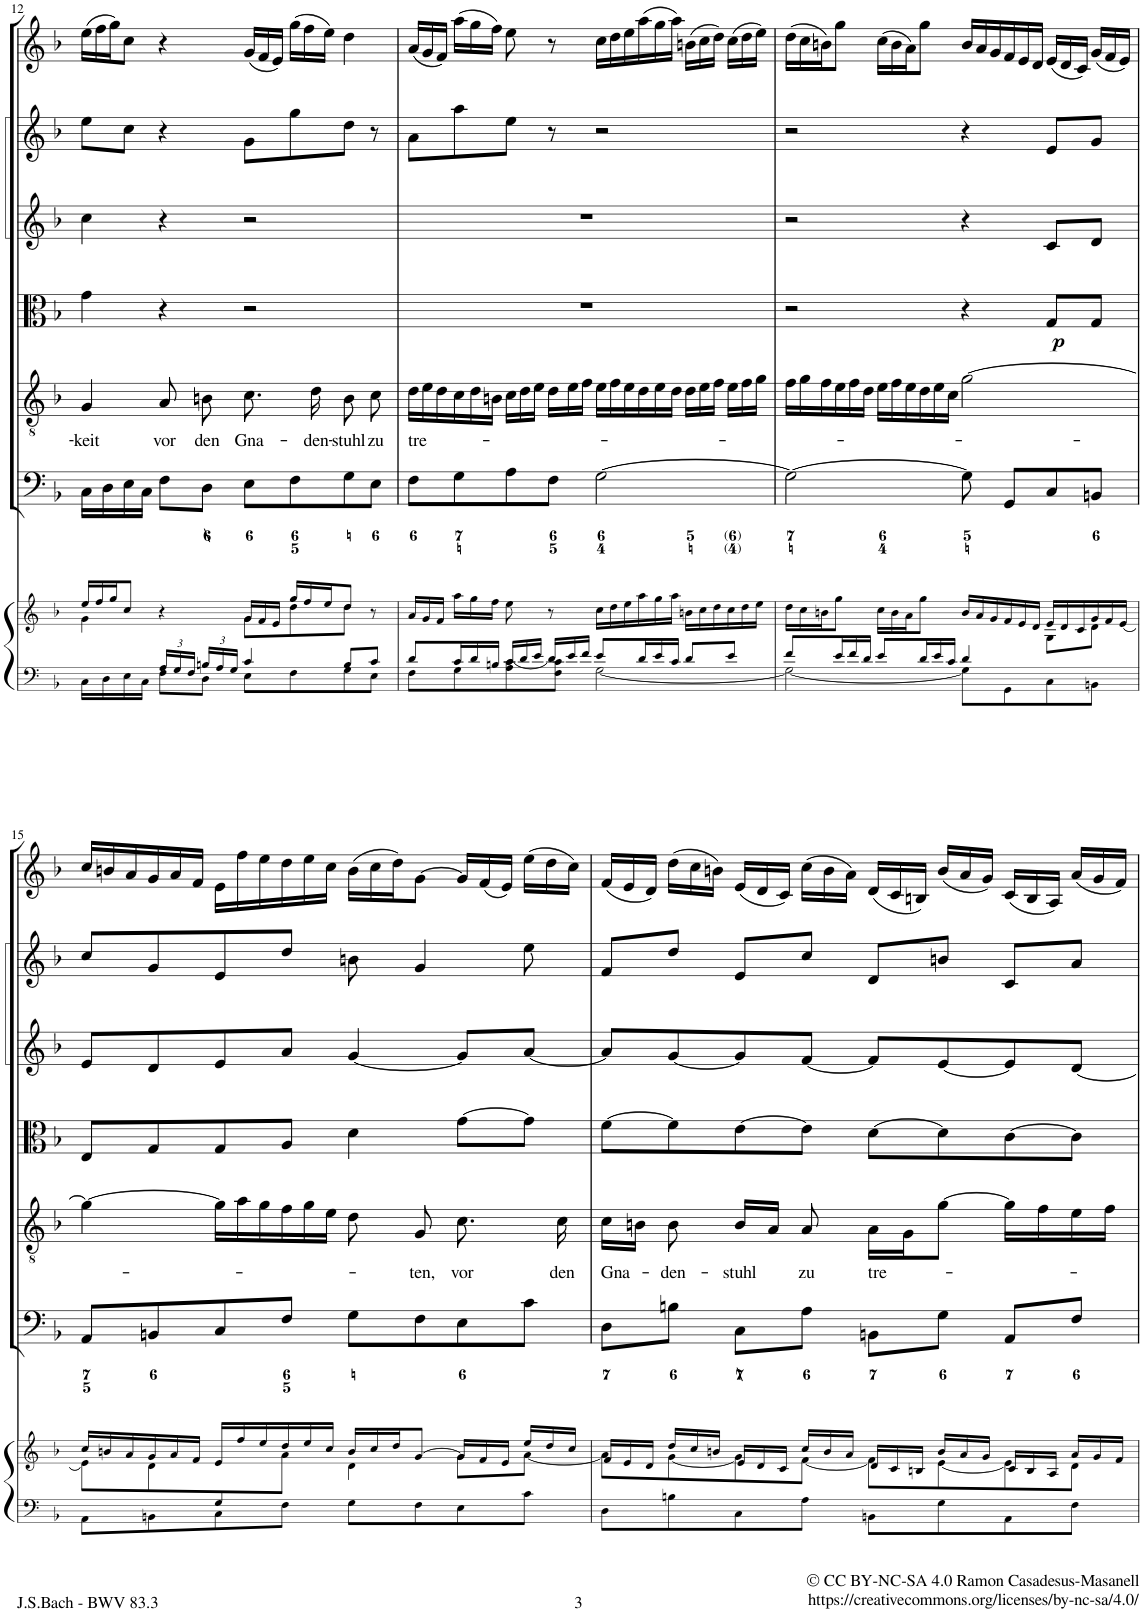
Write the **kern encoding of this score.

**kern	**kern	**kern	**kern	**text	**kern	**dynam	**kern	**kern	**kern
*part7	*part7	*part6	*part5	*part5	*part4	*part4	*part3	*part2	*part1
*staff8	*staff7	*staff6	*staff5	*staff5	*staff4	*staff4	*staff3	*staff2	*staff1
*I"Piano reduction	*	*I"Continuo	*I"Tenore	*	*I"Viola	*	*I"Violino II	*I"Violino I	*I"Violino Solo
*I'Pno	*	*	*	*	*	*	*	*	*I'Vln
!!LO:PB:g=z
*clefF4	*clefG2	*clefF4	*clefGv2	*	*clefC3	*	*clefG2	*clefG2	*clefG2
*k[b-]	*k[b-]	*k[b-]	*k[b-]	*	*k[b-]	*	*k[b-]	*k[b-]	*k[b-]
*M4/4	*M4/4	*M4/4	*M4/4	*	*M4/4	*	*M4/4	*M4/4	*M4/4
*met(c)	*met(c)	*met(c)	*met(c)	*	*met(c)	*	*met(c)	*met(c)	*met(c)
=12	=12	=12	=12	=12	=12	=12	=12	=12	=12
*^	*	*	*	*	*	*	*	*	*
*	*	*Xbrackettup	*	*	*	*	*	*	*	*
*	*	*^	*	*	*	*	*	*	*	*
!	!	!	!	!	!	!LO:LY:b	!	!	!	!	!
*	*	*	*	*	*	*	*	*	*	*	*Xbrackettup
16C\LL	4ryy	24ee/LL	4g\	16C\LL	4G/	-keit	4g\	.	4cc\	8ee\L	(24ee\LL
.	.	24ff/	.	.	.	.	.	.	.	.	24ff\
16D\	.	.	.	16D\	.	.	.	.	.	.	.
.	.	24gg/J	.	.	.	.	.	.	.	.	24gg\J)
16E\	.	8cc/J	.	16E\	.	.	.	.	.	8cc\J	8cc\J
16C\JJ	.	.	.	16C\JJ	.	.	.	.	.	.	.
*Xbrackettup	*	*	*	*	*	*	*	*	*	*	*
!	!	!	!	!	!	!LO:LY:b	!	!	!	!	!
24A/LL	8F\L	4r	4ryy	8F\L	8A/	vor	4r	.	4r	4r	4r
24G/	.	.	.	.	.	.	.	.	.	.	.
24F/JJ	.	.	.	.	.	.	.	.	.	.	.
!	!	!	!	!	!	!LO:LY:b	!	!	!	!	!
24Bn/LL	8D\J	.	.	8D\J	8Bn\	den	.	.	.	.	.
24A/	.	.	.	.	.	.	.	.	.	.	.
24G/JJ	.	.	.	.	.	.	.	.	.	.	.
!	!	!	!	!	!	!LO:LY:b	!	!	!	!	!
4c/	8E\L	24g/LL	8g\L	8E\L	8.c\	Gna-	2r	.	2r	8g\L	(24g/LL
.	.	24f/	.	.	.	.	.	.	.	.	24f/
.	.	24e/JJ	.	.	.	.	.	.	.	.	24e/JJ)
.	8F\	24gg/LL	8dd\	8F\	.	.	.	.	.	8gg\	(24gg\LL
.	.	24ff/	.	.	.	.	.	.	.	.	24ff\
!	!	!	!	!	!	!LO:LY:b	!	!	!	!	!
.	.	.	.	.	16d\	-den-	.	.	.	.	.
.	.	24ee/J	.	.	.	.	.	.	.	.	24ee\JJ)
!	!	!	!	!	!	!LO:LY:b	!	!	!	!	!
8B/L	8G\	8dd/J	8dd\J	8G\	8B\	-stuhl	.	.	.	8dd\J	4dd\
!	!	!	!	!	!	!LO:LY:b	!	!	!	!	!
8c/J	8E\J	8r	8ryy	8E\J	8c\	zu	.	.	.	8r	.
=13	=13	=13	=13	=13	=13	=13	=13	=13	=13	=13	=13
!	!	!	!	!	!	!LO:LY:b	!	!	!	!	!
*	*	*v	*v	*	*	*	*	*	*	*	*
8d/L	8F\L	24a/LL	8F\L	24d\LL	tre-	1r	.	1r	8a\L	(24a/LL
.	.	24g/	.	24e\	.	.	.	.	.	24g/
.	.	24f/JJ	.	24d\	.	.	.	.	.	24f/JJ)
24c/L	8G\	24aa\LL	8G\	24c\	.	.	.	.	8aa\	(24aa\LL
24d/	.	24gg\	.	24d\	.	.	.	.	.	24gg\
24Bn/JJ	.	24ff\JJ	.	24Bn\JJ	.	.	.	.	.	24ff\JJ)
*	*	*	*	*Xbrackettup	*	*	*	*	*	*
24c/LL	8A\ [8c\	8ee\	8A\	24c\LL	.	.	.	.	8ee\J	8ee\
24d/	.	.	.	24d\	.	.	.	.	.	.
24e/JJ	.	.	.	24e\JJ	.	.	.	.	.	.
24d/LL	8F\ 8c\]J	8r	8F\J	24d\LL	.	.	.	.	8r	8r
24e/	.	.	.	24e\	.	.	.	.	.	.
24f/JJ	.	.	.	24f\JJ	.	.	.	.	.	.
*	*	*brackettup	*	*brackettup	*	*	*	*	*	*brackettup
8e/L	[2G\	24cc\LL	[2G\	24e\LL	.	.	.	.	2r	24cc\LL
.	.	24dd\	.	24f\	.	.	.	.	.	24dd\
.	.	24ee\	.	24e\	.	.	.	.	.	24ee\
24d/L	.	24aa\	.	24d\	.	.	.	.	.	(24aa\
24e/	.	24gg\	.	24e\	.	.	.	.	.	24gg\
24c/JJ	.	24aa\JJ	.	24d\JJ	.	.	.	.	.	24aa\JJ)
*	*	*	*	*Xbrackettup	*	*	*	*	*	*Xbrackettup
8d/L	.	24bn\LL	.	24d\LL	.	.	.	.	.	(24bn\LL
.	.	24cc\	.	24e\	.	.	.	.	.	24cc\
.	.	24dd\	.	24f\JJ	.	.	.	.	.	24dd\JJ)
8e/J	.	24cc\	.	24e\LL	.	.	.	.	.	(24cc\LL
.	.	24dd\	.	24f\	.	.	.	.	.	24dd\
.	.	24ee\JJ	.	24g\JJ	.	.	.	.	.	24ee\JJ)
=14	=14	=14	=14	=14	=14	=14	=14	=14	=14	=14
*	*	*Xbrackettup	*	*brackettup	*	*	*	*	*	*
*	*	*^	*	*	*	*	*	*	*	*
8f/L	2G\_	24dd\LL	2.ryy	2G\_	24f\LL	.	2r	.	2r	2r	(24dd\LL
.	.	24cc\	.	.	24g\	.	.	.	.	.	24cc\
.	.	24bn\J	.	.	24f\	.	.	.	.	.	24bn\J)
24e/L	.	8gg\J	.	.	24e\	.	.	.	.	.	8gg\J
24f/	.	.	.	.	24f\	.	.	.	.	.	.
24d/JJ	.	.	.	.	24d\JJ	.	.	.	.	.	.
8e/L	.	24cc\LL	.	.	24e\LL	.	.	.	.	.	(24cc\LL
.	.	24b\	.	.	24f\	.	.	.	.	.	24b\
.	.	24a\J	.	.	24e\	.	.	.	.	.	24a\J)
24d/L	.	8gg\J	.	.	24d\	.	.	.	.	.	8gg\J
24e/	.	.	.	.	24e\	.	.	.	.	.	.
24c/JJ	.	.	.	.	24c\JJ	.	.	.	.	.	.
*	*	*brackettup	*	*	*	*	*	*	*	*	*brackettup
4d/	8G\L]	24b/LL	.	8G\]	[2g\	.	4r	.	4r	4r	24b/LL
.	.	24a/	.	.	.	.	.	.	.	.	24a/
.	.	24g/	.	.	.	.	.	.	.	.	24g/
.	8GG\	24f/	.	8GG/L	.	.	.	.	.	.	24f/
.	.	24e/	.	.	.	.	.	.	.	.	24e/
.	.	24d/JJ	.	.	.	.	.	.	.	.	24d/JJ
*	*	*	*	*	*	*	*	*	*	*	*Xbrackettup
!	!	!	!	!	!	!	!	!LO:DY:b	!	!	!
4ryy	8C\	24e/LL	8G\L	8C/	.	.	8G/L	p	8c/L	8e/L	(24e/LL
.	.	24d/	.	.	.	.	.	.	.	.	24d/
.	.	24c/	.	.	.	.	.	.	.	.	24c/JJ)
.	8BBn\J	24g/	8d\J	8BBn/J	.	.	8G/J	.	8d/J	8g/J	(24g/LL
.	.	24f/	.	.	.	.	.	.	.	.	24f/
.	.	[<24e/JJ	.	.	.	.	.	.	.	.	24e/JJ)
!!LO:LB:g=z
=15	=15	=15	=15	=15	=15	=15	=15	=15	=15	=15	=15
*	*	*	*	*	*	*	*	*	*	*	*brackettup
4ryy	8AA\L	24cc/LL	8e\L]	8AA/L	4g\_	.	8E/L	.	8e/L	8cc/L	24cc/LL
.	.	24bn/	.	.	.	.	.	.	.	.	24bn/
.	.	24a/	.	.	.	.	.	.	.	.	24a/
.	8BBn\	24g/	8d\	8BBn/	.	.	8G/	.	8d/	8g/	24g/
.	.	24a/	.	.	.	.	.	.	.	.	24a/
.	.	24f/JJ	.	.	.	.	.	.	.	.	24f/JJ
8G/	8C\	24e/LL	8ryy	8C/	24g\LL]	.	8G/	.	8e/	8e/	24e\LL
.	.	24ff/	.	.	24a\	.	.	.	.	.	24ff\
.	.	24ee/	.	.	24g\	.	.	.	.	.	24ee\
2ryy	8F\J	24dd/	8a\J	8F/J	24f\	.	8A/J	.	8a/J	8dd/J	24dd\
.	.	24ee/	.	.	24g\	.	.	.	.	.	24ee\
.	.	24cc/JJ	.	.	24e\JJ	.	.	.	.	.	24cc\JJ
*	*	*Xbrackettup	*	*	*	*	*	*	*	*	*Xbrackettup
.	8G\L	24b/LL	4d\	8G\L	8d\	.	4d\	.	[4g/	8bn\	(24b\LL
.	.	24cc/	.	.	.	.	.	.	.	.	24cc\
.	.	24dd/J	.	.	.	.	.	.	.	.	24dd\J)
!	!	!	!	!	!	!LO:LY:b	!	!	!	!	!
.	8F\	[8g/J	.	8F\	8G/	ten,	.	.	.	4g/	[8g\J
!	!	!	!	!	!	!LO:LY:b	!	!	!	!	!
.	8E\	24g/LL]	8g\L	8E\	8.c\	vor	[8g\L	.	8g/L]	.	24g/LL]
.	.	24f/	.	.	.	.	.	.	.	.	(24f/
.	.	24e/JJ	.	.	.	.	.	.	.	.	24e/JJ)
8ryy	8c\J	24ee/LL	[8a\J	8c\J	.	.	8g\J]	.	[8a/J	8ee\	(24ee\LL
.	.	24dd/	.	.	.	.	.	.	.	.	24dd\
!	!	!	!	!	!	!LO:LY:b	!	!	!	!	!
.	.	.	.	.	16c\	den	.	.	.	.	.
.	.	24cc/JJ	.	.	.	.	.	.	.	.	24cc\JJ)
*v	*v	*	*	*	*	*	*	*	*	*	*
=16	=16	=16	=16	=16	=16	=16	=16	=16	=16	=16
!	!	!	!	!	!LO:LY:b	!	!	!	!	!
8D\L	24f/LL	8a\L]	8D\L	16c\LL	Gna-	[8f\L	.	8a/L]	8f/L	(24f/LL
.	24e/	.	.	.	.	.	.	.	.	24e/
.	.	.	.	16Bn\JJ	.	.	.	.	.	.
.	24d/JJ	.	.	.	.	.	.	.	.	24d/JJ)
!	!	!	!	!	!LO:LY:b	!	!	!	!	!
8Bn\	24dd/LL	[8g\	8Bn\J	8B\	-den-	8f\]	.	[8g/	8dd/J	(24dd\LL
.	24cc/	.	.	.	.	.	.	.	.	24cc\
.	24bn/JJ	.	.	.	.	.	.	.	.	24bn\JJ)
!	!	!	!	!	!LO:LY:b	!	!	!	!	!
8C\	24e/LL	8g\]	8C\L	16B/LL	-stuhl	[8e\	.	8g/]	8e/L	(24e/LL
.	24d/	.	.	.	.	.	.	.	.	24d/
.	.	.	.	16A/JJ	.	.	.	.	.	.
.	24c/JJ	.	.	.	.	.	.	.	.	24c/JJ)
!	!	!	!	!	!LO:LY:b	!	!	!	!	!
8A\J	24cc/LL	[8f\J	8A\J	8A/	zu	8e\J]	.	[8f/J	8cc/J	(24cc\LL
.	24b/	.	.	.	.	.	.	.	.	24b\
.	24a/JJ	.	.	.	.	.	.	.	.	24a\JJ)
!	!	!	!	!	!LO:LY:b	!	!	!	!	!
8BBn\L	24d/LL	8f\L]	8BBn\L	16A\LL	tre-	[8d\L	.	8f/L]	8d/L	(24d/LL
.	24c/	.	.	.	.	.	.	.	.	24c/
.	.	.	.	16G\J	.	.	.	.	.	.
.	24Bn/JJ	.	.	.	.	.	.	.	.	24Bn/JJ)
8G\	24b/LL	[8e\	8G\J	[8g\J	.	8d\]	.	[8e/	8bn/J	(24b/LL
.	24a/	.	.	.	.	.	.	.	.	24a/
.	24g/JJ	.	.	.	.	.	.	.	.	24g/JJ)
8AA\	24c/LL	8e\]	8AA/L	16g\LL]	.	[8c\	.	8e/]	8c/L	(24c/LL
.	24B/	.	.	.	.	.	.	.	.	24B/
.	.	.	.	16f\	.	.	.	.	.	.
.	24A/JJ	.	.	.	.	.	.	.	.	24A/JJ)
8F\J	24a/LL	8d\J	8F/J	16e\	.	8c\J]	.	[8d/J	8a/J	(24a/LL
.	24g/	.	.	.	.	.	.	.	.	24g/
.	.	.	.	16f\JJ	.	.	.	.	.	.
.	24f/JJ	.	.	.	.	.	.	.	.	24f/JJ)
*	*v	*v	*	*	*	*	*	*	*	*
=	=	=	=	=	=	=	=	=	=
*-	*-	*-	*-	*-	*-	*-	*-	*-	*-
